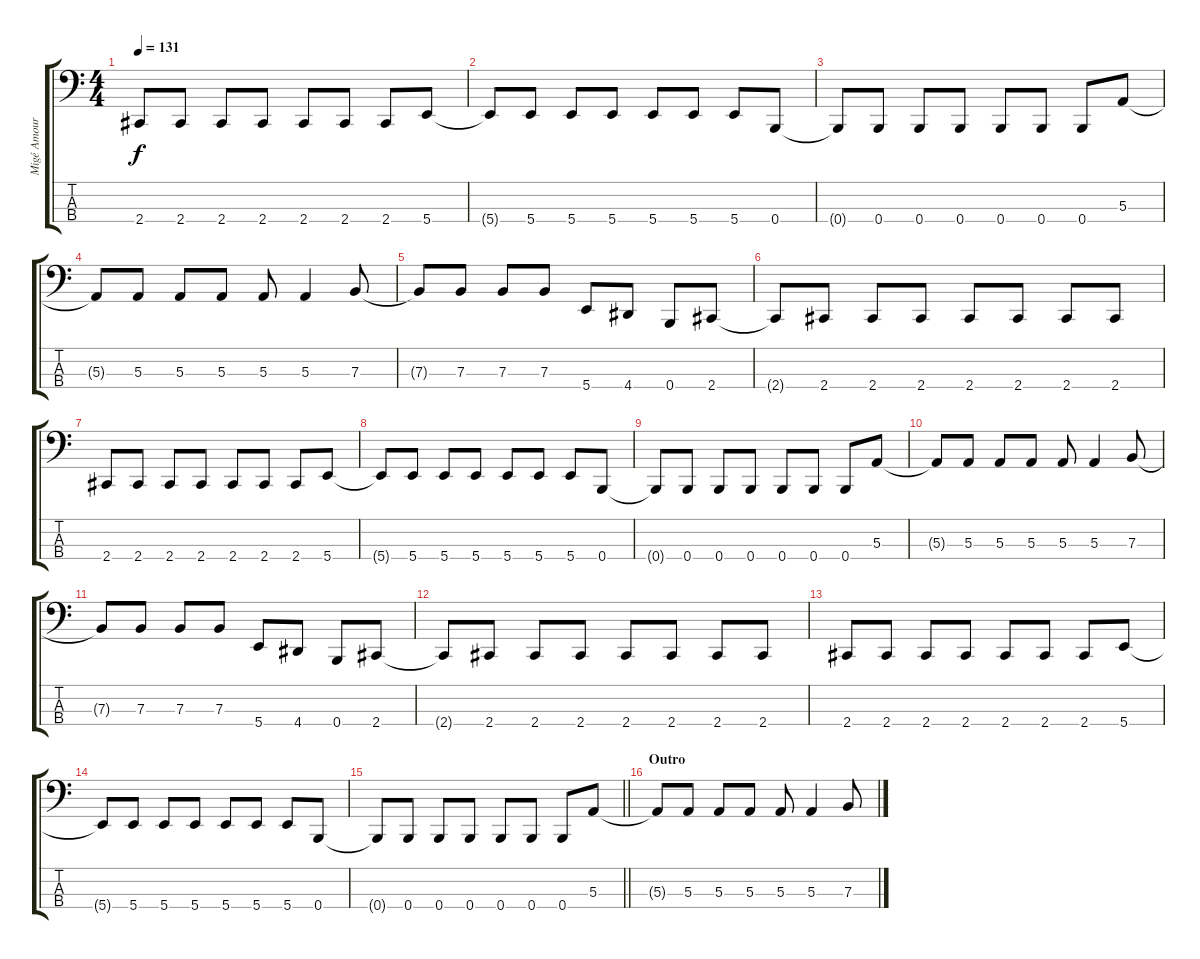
\track ("Migé Amour (Bass)" "Migé Amour") {instrument electricbassfinger}
\staff {score tabs}
\tuning (D2 A1 E1 B0) {hide}
\ts (4 4)
\tempo 131
\clef f4
\ks c
2.4.8{dy f} 2.4.8 2.4.8 2.4.8 2.4.8 2.4.8 2.4.8 5.4.8 |
5.4{t}.8 5.4.8 5.4.8 5.4.8 5.4.8 5.4.8 5.4.8 0.4.8 |
0.4{t}.8 0.4.8 0.4.8 0.4.8 0.4.8 0.4.8 0.4.8 5.3.8 |
5.3{t}.8 5.3.8 5.3.8 5.3.8 5.3.8 5.3.4 7.3.8 |
7.3{t}.8 7.3.8 7.3.8 7.3.8 5.4.8 4.4.8 0.4.8 2.4.8 |
2.4{t}.8 2.4.8 2.4.8 2.4.8 2.4.8 2.4.8 2.4.8 2.4.8 |
2.4.8 2.4.8 2.4.8 2.4.8 2.4.8 2.4.8 2.4.8 5.4.8 |
5.4{t}.8 5.4.8 5.4.8 5.4.8 5.4.8 5.4.8 5.4.8 0.4.8 |
0.4{t}.8 0.4.8 0.4.8 0.4.8 0.4.8 0.4.8 0.4.8 5.3.8 |
5.3{t}.8 5.3.8 5.3.8 5.3.8 5.3.8 5.3.4 7.3.8 |
7.3{t}.8 7.3.8 7.3.8 7.3.8 5.4.8 4.4.8 0.4.8 2.4.8 |
2.4{t}.8 2.4.8 2.4.8 2.4.8 2.4.8 2.4.8 2.4.8 2.4.8 |
2.4.8 2.4.8 2.4.8 2.4.8 2.4.8 2.4.8 2.4.8 5.4.8 |
5.4{t}.8 5.4.8 5.4.8 5.4.8 5.4.8 5.4.8 5.4.8 0.4.8 |
\barLineRight lightlight
0.4{t}.8 0.4.8 0.4.8 0.4.8 0.4.8 0.4.8 0.4.8 5.3.8 |
\section ("" "Outro")
5.3{t}.8 5.3.8 5.3.8 5.3.8 5.3.8 5.3.4 7.3.8
